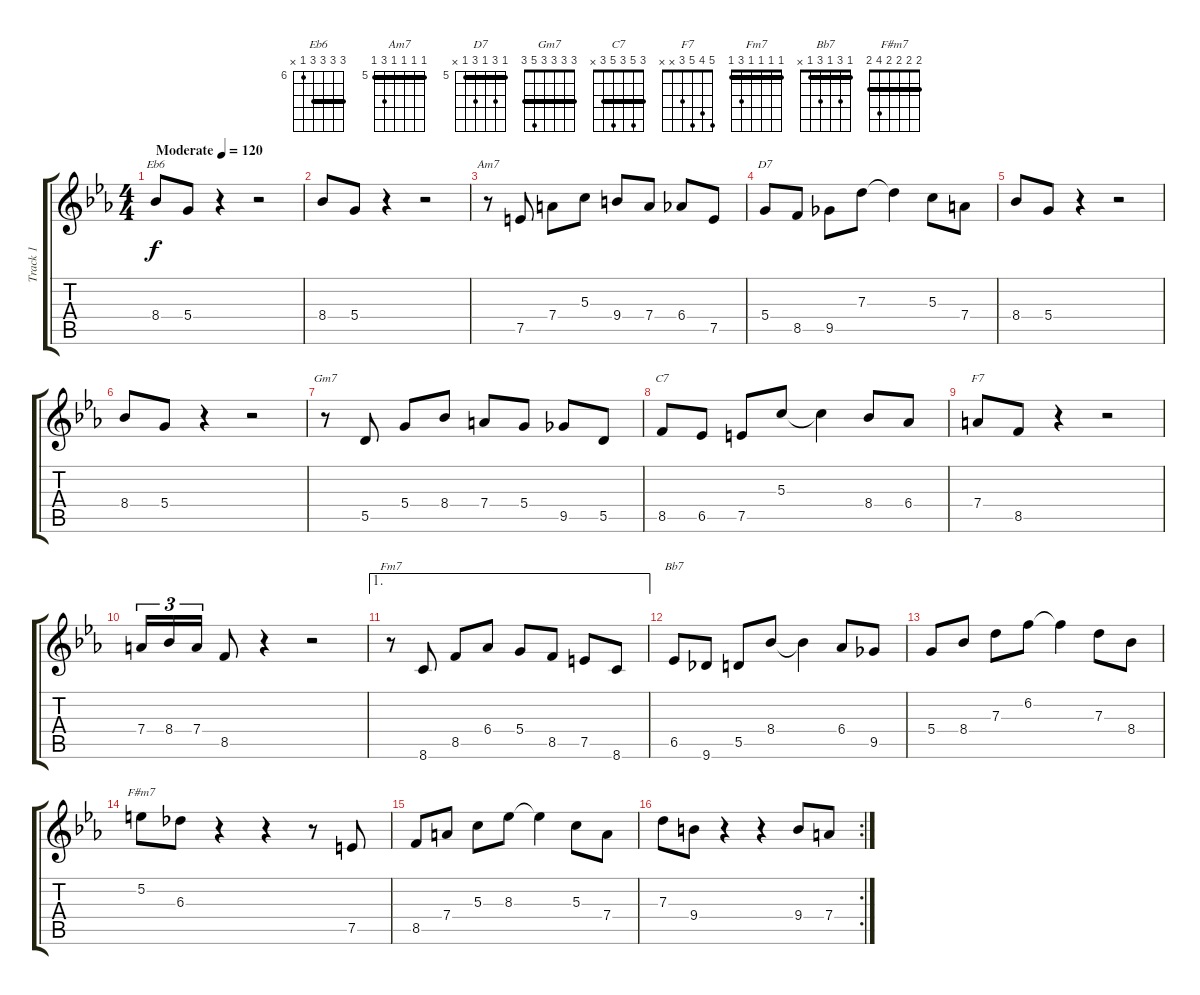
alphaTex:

\track ("Track 1" "Track 1") {instrument acousticguitarsteel}
\staff {score tabs}
\tuning (E4 B3 G3 D3 A2 E2) {hide}
\chord ("Eb6" 8 8 8 8 6 x) {firstfret 6 barre 8}
\chord ("Am7" 5 5 5 5 7 5) {firstfret 5 barre 5}
\chord ("D7" 5 7 5 7 5 x) {firstfret 5 barre 5}
\chord ("Gm7" 3 3 3 3 5 3) {barre 3}
\chord ("C7" 3 5 3 5 3 x) {barre 3}
\chord ("F7" 5 4 5 3 x x)
\chord ("Fm7" 1 1 1 1 3 1) {barre 1}
\chord ("Bb7" 1 3 1 3 1 x) {barre 1}
\chord ("F#m7" 2 2 2 2 4 2) {barre 2}
\ts (4 4)
\tempo (120 "Moderate")
\clef g2
\ks eb
8.4.8{ch "Eb6" dy f instrument acousticguitarsteel} 5.4.8 r.4 r.2 |
8.4.8 5.4.8 r.4 r.2 |
r.8{ch "Am7"} 7.5.8 7.4.8 5.3.8 9.4.8 7.4.8 6.4.8 7.5.8 |
5.4.8{ch "D7"} 8.5.8 9.5.8 7.3.8 7.3{t}.4 5.3.8 7.4.8 |
8.4.8 5.4.8 r.4 r.2 |
8.4.8 5.4.8 r.4 r.2 |
r.8{ch "Gm7"} 5.5.8 5.4.8 8.4.8 7.4.8 5.4.8 9.5.8 5.5.8 |
8.5.8{ch "C7"} 6.5.8 7.5.8 5.3.8 5.3{t}.4 8.4.8 6.4.8 |
7.4.8{ch "F7"} 8.5.8 r.4 r.2 |
7.4.16{tu (3 2)} 8.4.16{tu (3 2)} 7.4.16{tu (3 2)} 8.5.8 r.4 r.2 |
\ae 1
r.8{ch "Fm7"} 8.6.8 8.5.8 6.4.8 5.4.8 8.5.8 7.5.8 8.6.8 |
6.5.8{ch "Bb7"} 9.6.8 5.5.8 8.4.8 8.4{t}.4 6.4.8 9.5.8 |
5.4.8 8.4.8 7.3.8 6.2.8 6.2{t}.4 7.3.8 8.4.8 |
5.2.8{ch "F#m7"} 6.3.8 r.4 r.4 r.8 7.5.8 |
8.5.8 7.4.8 5.3.8 8.3.8 8.3{t}.4 5.3.8 7.4.8 |
\rc 2
7.3.8 9.4.8 r.4 r.4 9.4.8 7.4.8
